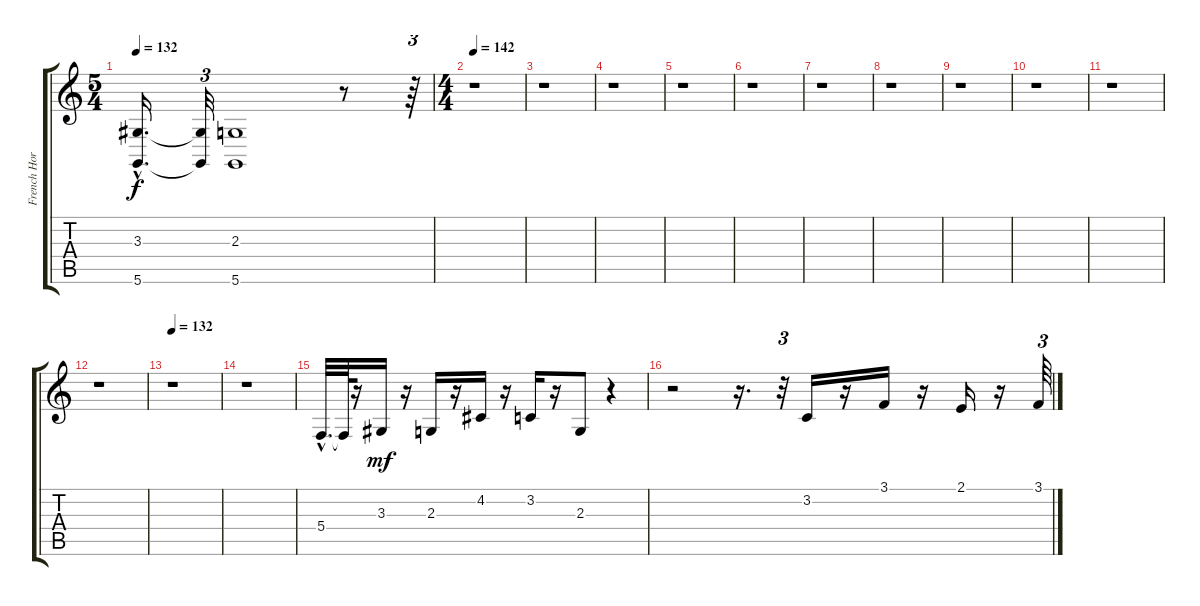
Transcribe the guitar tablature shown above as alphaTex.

\track ("French Horn" "French Hor") {instrument frenchhorn}
\staff {score tabs}
\tuning (D4 A3 F3 C3 G2 D2) {hide}
\ts (5 4)
\tempo 132
\clef g2
\ks c
(3.3{hac t} 5.6{hac t}).16{d dy f} (3.3{t} 5.6{t}).32{tu (3 2)} (2.3 5.6).1 r.8 r.64{tu (3 2)} |
\ts (4 4)
\tempo 142
r.1 |
r.1 |
r.1 |
r.1 |
r.1 |
r.1 |
r.1 |
r.1 |
r.1 |
r.1 |
r.1 |
\tempo 132
r.1 |
r.1 |
5.4{hac}.32{d} 5.4{t}.64 r.16 3.3.16{dy mf} r.16 2.3.16 r.16 4.2.16 r.16 3.2.16 r.16 2.3.8 r.4 |
r.2 r.16{d} r.32{tu (3 2)} 3.2.16 r.16 3.1.16 r.16 2.1.16 r.16 3.1.64{tu (3 2)}
